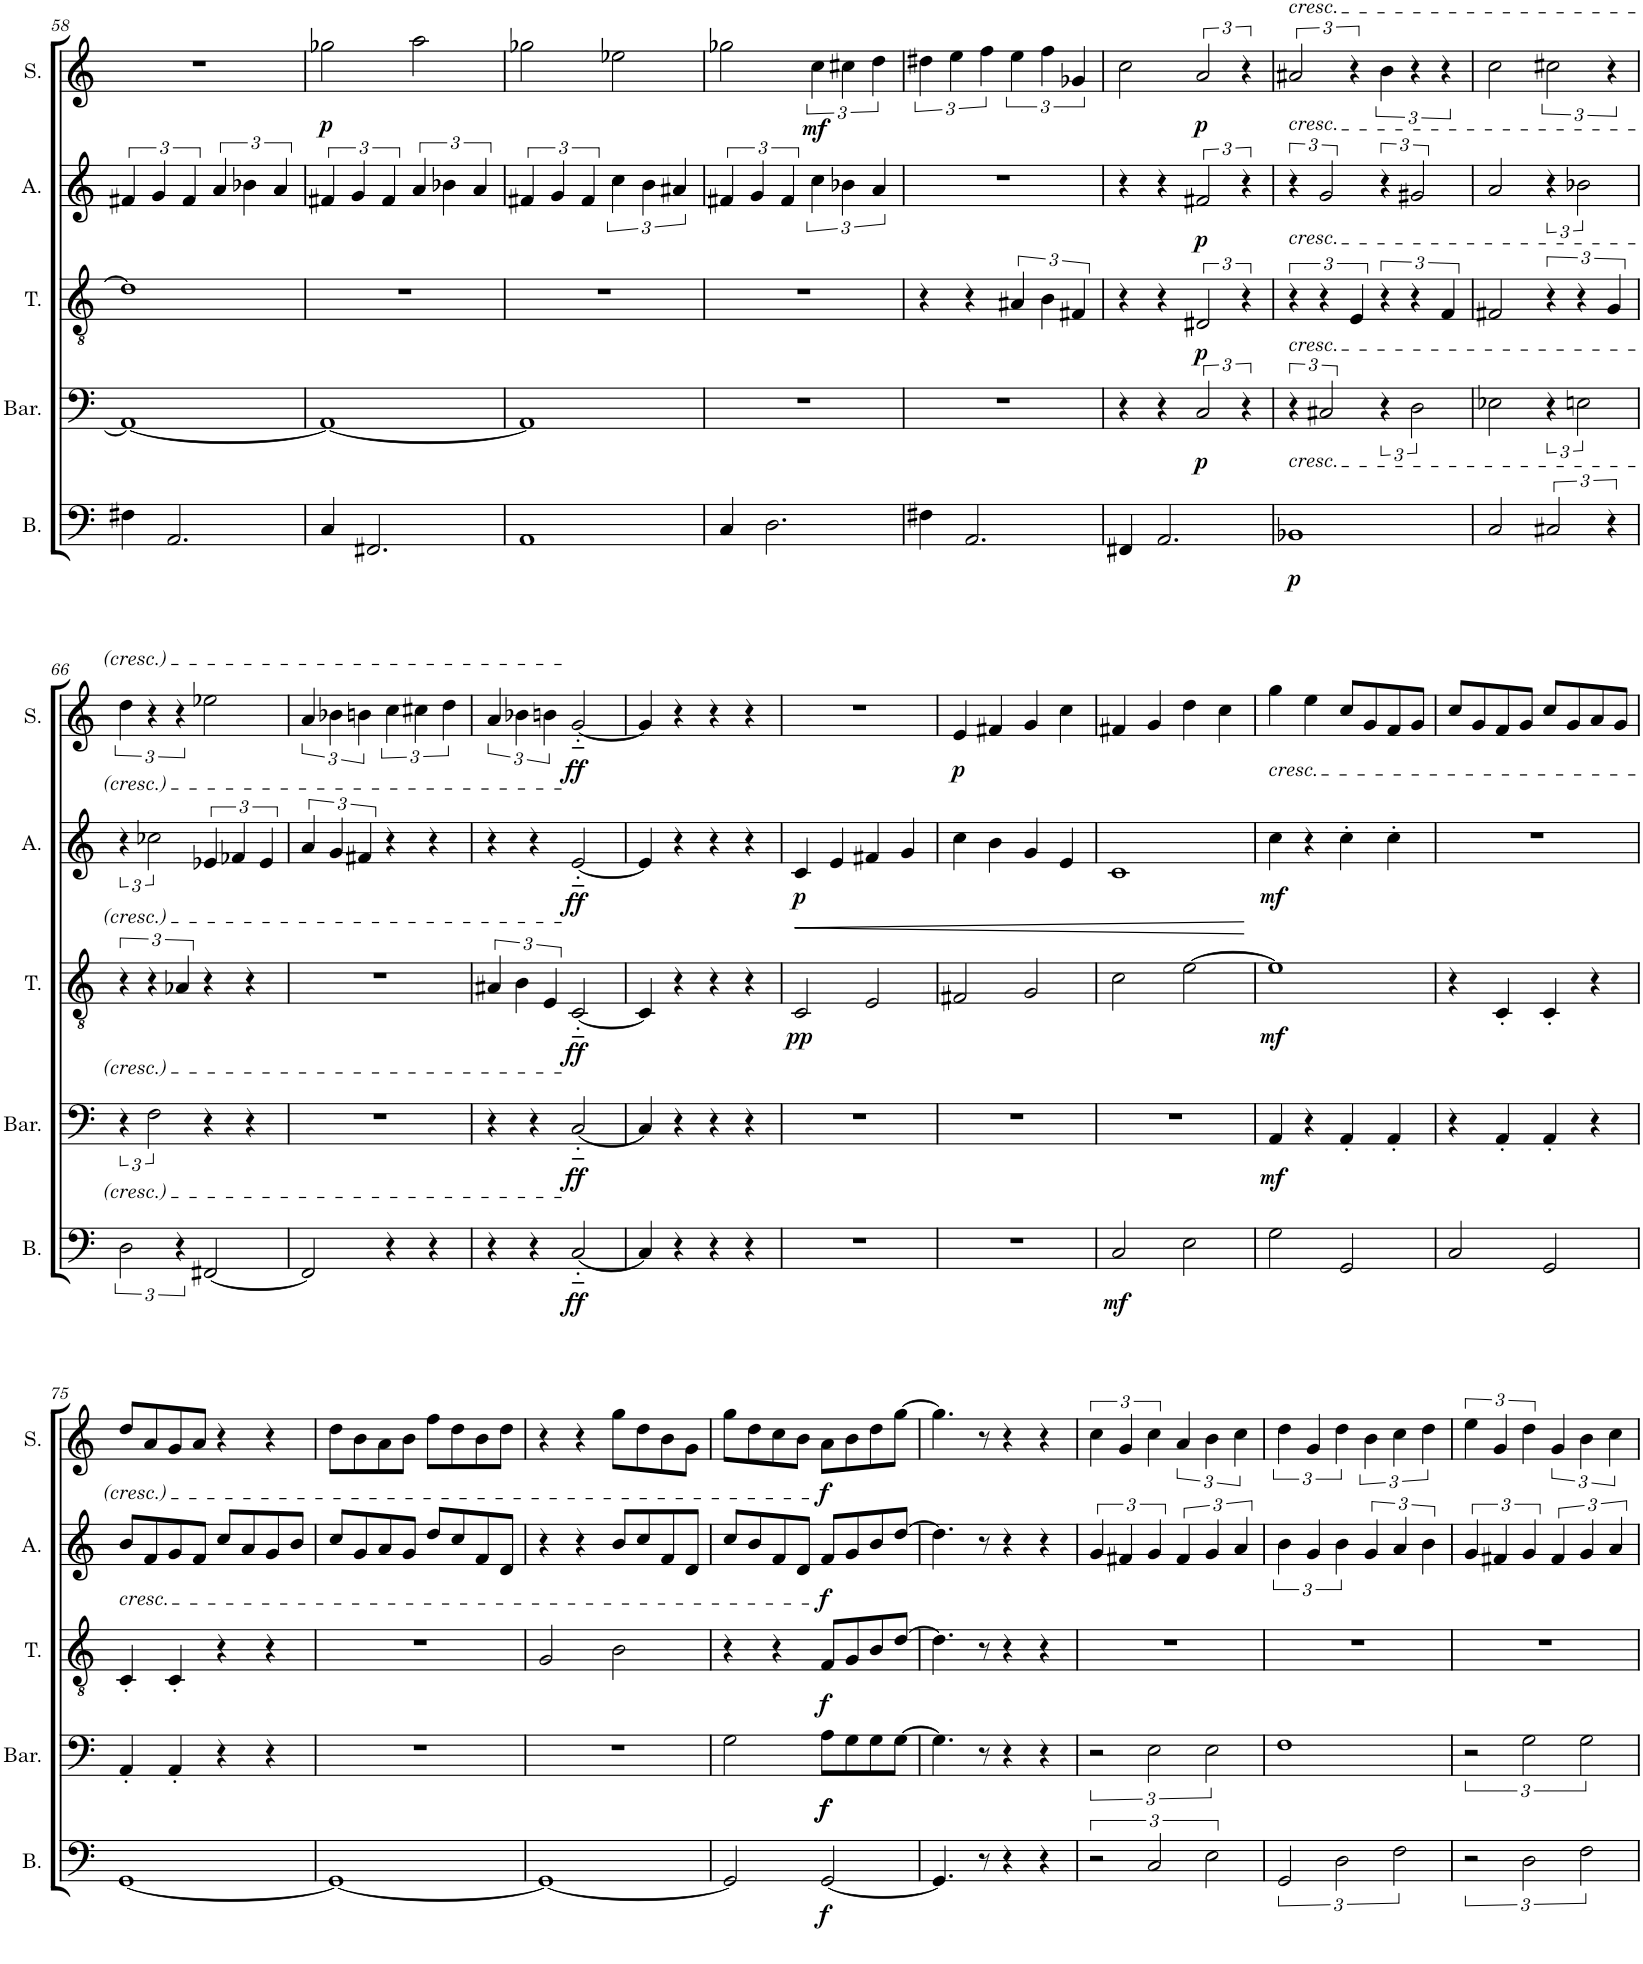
**kern	**dynam	**kern	**dynam	**kern	**dynam	**kern	**dynam	**kern	**dynam
*part5	*part5	*part4	*part4	*part3	*part3	*part2	*part2	*part1	*part1
*staff5	*staff5	*staff4	*staff4	*staff3	*staff3	*staff2	*staff2	*staff1	*staff1
*I"Bass	*	*I"Baritone	*	*I"Tenor	*	*I"Alto	*	*I"Soprano	*
*I'B.	*	*I'Bar.	*	*I'T.	*	*I'A.	*	*I'S.	*
!!LO:PB:g=z
*clefF4	*	*clefF4	*	*clefGv2	*	*clefG2	*	*clefG2	*
*k[]	*	*k[]	*	*k[]	*	*k[]	*	*k[]	*
*M4/4	*	*M4/4	*	*M4/4	*	*M4/4	*	*M4/4	*
=58	=58	=58	=58	=58	=58	=58	=58	=58	=58
4F#X\	.	1AA_	.	1d]	.	6f#X/	.	1r	.
.	.	.	.	.	.	6g/	.	.	.
2.AA/	.	.	.	.	.	.	.	.	.
.	.	.	.	.	.	6f#/	.	.	.
.	.	.	.	.	.	6a/	.	.	.
.	.	.	.	.	.	6b-X\	.	.	.
.	.	.	.	.	.	6a/	.	.	.
=59	=59	=59	=59	=59	=59	=59	=59	=59	=59
!	!	!	!	!	!	!	!	!	!LO:DY:b
4C/	.	1AA_	.	1r	.	6f#X/	.	2gg-X\	p
.	.	.	.	.	.	6g/	.	.	.
2.FF#X/	.	.	.	.	.	.	.	.	.
.	.	.	.	.	.	6f#/	.	.	.
.	.	.	.	.	.	6a/	.	2aa\	.
.	.	.	.	.	.	6b-X\	.	.	.
.	.	.	.	.	.	6a/	.	.	.
=60	=60	=60	=60	=60	=60	=60	=60	=60	=60
1AA	.	1AA]	.	1r	.	6f#X/	.	2gg-X\	.
.	.	.	.	.	.	6g/	.	.	.
.	.	.	.	.	.	6f#/	.	.	.
.	.	.	.	.	.	6cc\	.	2ee-X\	.
.	.	.	.	.	.	6b\	.	.	.
.	.	.	.	.	.	6a#X/	.	.	.
=61	=61	=61	=61	=61	=61	=61	=61	=61	=61
4C/	.	1r	.	1r	.	6f#X/	.	2gg-X\	.
.	.	.	.	.	.	6g/	.	.	.
2.D\	.	.	.	.	.	.	.	.	.
.	.	.	.	.	.	6f#/	.	.	.
!	!	!	!	!	!	!	!	!	!LO:DY:b
.	.	.	.	.	.	6cc\	.	6cc\	mf
.	.	.	.	.	.	6b-X\	.	6cc#X\	.
.	.	.	.	.	.	6a/	.	6dd\	.
=62	=62	=62	=62	=62	=62	=62	=62	=62	=62
4F#X\	.	1r	.	4r	.	1r	.	6dd#X\	.
.	.	.	.	.	.	.	.	6ee\	.
2.AA/	.	.	.	4r	.	.	.	.	.
.	.	.	.	.	.	.	.	6ff\	.
.	.	.	.	6A#X/	.	.	.	6ee\	.
.	.	.	.	6B\	.	.	.	6ff\	.
.	.	.	.	6F#X/	.	.	.	6g-X/	.
=63	=63	=63	=63	=63	=63	=63	=63	=63	=63
4FF#X/	.	4r	.	4r	.	4r	.	2cc\	.
2.AA/	.	4r	.	4r	.	4r	.	.	.
!	!	!	!LO:DY:b	!	!LO:DY:b	!	!LO:DY:b	!	!LO:DY:b
.	.	3C/	p	3D#X/	p	3f#X/	p	3a/	p
.	.	6r	.	6r	.	6r	.	6r	.
=64	=64	=64	=64	=64	=64	=64	=64	=64	=64
!	!	!	!	!	!	!	!	!LO:TX:a:i:t=cresc.	!
!	!	!	!	!	!	!LO:TX:a:i:t=cresc.	!	!	!
!	!	!	!	!LO:TX:a:i:t=cresc.	!	!	!	!	!
!	!	!LO:TX:a:i:t=cresc.	!	!	!	!	!	!	!
!LO:TX:a:i:t=cresc.	!	!	!	!	!	!	!	!	!
!	!LO:DY:b	!	!	!	!	!	!	!	!
1BB-X	p	6r	.	6r	.	6r	.	3a#X/	.
.	.	3C#X/	.	6r	.	3g/	.	.	.
.	.	.	.	6E/	.	.	.	6r	.
.	.	6r	.	6r	.	6r	.	6b\	.
.	.	3D\	.	6r	.	3g#X/	.	6r	.
.	.	.	.	6F/	.	.	.	6r	.
=65	=65	=65	=65	=65	=65	=65	=65	=65	=65
2C/	.	2E-X\	.	2F#X/	.	2a/	.	2cc\	.
3C#X/	.	6r	.	6r	.	6r	.	3cc#X\	.
.	.	3En\	.	6r	.	3b-X\	.	.	.
6r	.	.	.	6G/	.	.	.	6r	.
!!LO:LB:g=z
=66	=66	=66	=66	=66	=66	=66	=66	=66	=66
3D\	.	6r	.	6r	.	6r	.	6dd\	.
.	.	3F\	.	6r	.	3cc-X\	.	6r	.
6r	.	.	.	6A-X/	.	.	.	6r	.
[2FF#X/	.	4r	.	4r	.	6e-X/	.	2ee-X\	.
.	.	.	.	.	.	6f-X/	.	.	.
.	.	4r	.	4r	.	.	.	.	.
.	.	.	.	.	.	6e-/	.	.	.
=67	=67	=67	=67	=67	=67	=67	=67	=67	=67
2FF#/]	.	1r	.	1r	.	6a/	.	6a/	.
.	.	.	.	.	.	6g/	.	6b-X\	.
.	.	.	.	.	.	6f#X/	.	6bn\	.
4r	.	.	.	.	.	4r	.	6cc\	.
.	.	.	.	.	.	.	.	6cc#X\	.
4r	.	.	.	.	.	4r	.	.	.
.	.	.	.	.	.	.	.	6dd\	.
=68	=68	=68	=68	=68	=68	=68	=68	=68	=68
4r	.	4r	.	6A#X/	.	4r	.	6a/	.
.	.	.	.	6B\	.	.	.	6b-X\	.
4r	.	4r	.	.	.	4r	.	.	.
.	.	.	.	6E/	.	.	.	6bn\	.
!	!LO:DY:b	!	!LO:DY:b	!	!LO:DY:b	!	!LO:DY:b	!	!LO:DY:b
[2C'~/	ff	[2C'~/	ff	[2C'~/	ff	[2e'~/	ff	[2g'~/	ff
=69	=69	=69	=69	=69	=69	=69	=69	=69	=69
4C/]	.	4C/]	.	4C/]	.	4e/]	.	4g/]	.
4r	.	4r	.	4r	.	4r	.	4r	.
4r	.	4r	.	4r	.	4r	.	4r	.
4r	.	4r	.	4r	.	4r	.	4r	.
=70	=70	=70	=70	=70	=70	=70	=70	=70	=70
!	!	!	!	!	!LO:HP:b	!	!	!	!
!	!	!	!	!	!LO:DY:n=1:b	!	!LO:DY:b	!	!
1r	.	1r	.	2C/	< pp	4c/	p	1r	.
.	.	.	.	.	.	4e/	.	.	.
.	.	.	.	2E/	.	4f#X/	.	.	.
.	.	.	.	.	.	4g/	.	.	.
=71	=71	=71	=71	=71	=71	=71	=71	=71	=71
!	!	!	!	!	!	!	!	!	!LO:DY:b
1r	.	1r	.	2F#X/	.	4cc\	.	4e/	p
.	.	.	.	.	.	4b\	.	4f#X/	.
.	.	.	.	2G/	.	4g/	.	4g/	.
.	.	.	.	.	.	4e/	.	4cc\	.
=72	=72	=72	=72	=72	=72	=72	=72	=72	=72
!	!LO:DY:b	!	!	!	!	!	!	!	!
2C/	mf	1r	.	2c\	.	1c	.	4f#X/	.
.	.	.	.	.	.	.	.	4g/	.
2E\	.	.	.	[2e\	.	.	.	4dd\	.
.	.	.	.	.	.	.	.	4cc\	.
.	.	.	.	.	[	.	.	.	.
=73	=73	=73	=73	=73	=73	=73	=73	=73	=73
!	!	!	!	!	!	!	!	!LO:TX:b:i:t=cresc.	!
!	!	!	!LO:DY:b	!	!LO:DY:b	!	!LO:DY:b	!	!
2G\	.	4AA/	mf	1e]	mf	4cc\	mf	4gg\	.
.	.	4r	.	.	.	4r	.	4ee\	.
2GG/	.	4AA'/	.	.	.	4cc'\	.	8cc/L	.
.	.	.	.	.	.	.	.	8g/	.
.	.	4AA'/	.	.	.	4cc'\	.	8f/	.
.	.	.	.	.	.	.	.	8g/J	.
=74	=74	=74	=74	=74	=74	=74	=74	=74	=74
2C/	.	4r	.	4r	.	1r	.	8cc/L	.
.	.	.	.	.	.	.	.	8g/	.
.	.	4AA'/	.	4C'/	.	.	.	8f/	.
.	.	.	.	.	.	.	.	8g/J	.
2GG/	.	4AA'/	.	4C'/	.	.	.	8cc/L	.
.	.	.	.	.	.	.	.	8g/	.
.	.	4r	.	4r	.	.	.	8a/	.
.	.	.	.	.	.	.	.	8g/J	.
!!LO:LB:g=z
=75	=75	=75	=75	=75	=75	=75	=75	=75	=75
!	!	!	!	!	!	!LO:TX:b:i:t=cresc.	!	!	!
[1GG	.	4AA'/	.	4C'/	.	8b/L	.	8dd/L	.
.	.	.	.	.	.	8f/	.	8a/	.
.	.	4AA'/	.	4C'/	.	8g/	.	8g/	.
.	.	.	.	.	.	8f/J	.	8a/J	.
.	.	4r	.	4r	.	8cc/L	.	4r	.
.	.	.	.	.	.	8a/	.	.	.
.	.	4r	.	4r	.	8g/	.	4r	.
.	.	.	.	.	.	8b/J	.	.	.
=76	=76	=76	=76	=76	=76	=76	=76	=76	=76
1GG_	.	1r	.	1r	.	8cc/L	.	8dd\L	.
.	.	.	.	.	.	8g/	.	8b\	.
.	.	.	.	.	.	8a/	.	8a\	.
.	.	.	.	.	.	8g/J	.	8b\J	.
.	.	.	.	.	.	8dd/L	.	8ff\L	.
.	.	.	.	.	.	8cc/	.	8dd\	.
.	.	.	.	.	.	8f/	.	8b\	.
.	.	.	.	.	.	8d/J	.	8dd\J	.
=77	=77	=77	=77	=77	=77	=77	=77	=77	=77
1GG_	.	1r	.	2G/	.	4r	.	4r	.
.	.	.	.	.	.	4r	.	4r	.
.	.	.	.	2B\	.	8b/L	.	8gg\L	.
.	.	.	.	.	.	8cc/	.	8dd\	.
.	.	.	.	.	.	8f/	.	8b\	.
.	.	.	.	.	.	8d/J	.	8g\J	.
=78	=78	=78	=78	=78	=78	=78	=78	=78	=78
2GG/]	.	2G\	.	4r	.	8cc/L	.	8gg\L	.
.	.	.	.	.	.	8b/	.	8dd\	.
.	.	.	.	4r	.	8f/	.	8cc\	.
.	.	.	.	.	.	8d/J	.	8b\J	.
!	!LO:DY:b	!	!LO:DY:b	!	!	!	!	!	!
!	!	!	!LO:DY:n=1:b	!	!LO:DY:b	!	!LO:DY:b	!	!LO:DY:b
[2GG/	f	8A\L	f f	8F/L	f	8f/L	f	8a\L	f
.	.	8G\	.	8G/	.	8g/	.	8b\	.
.	.	8G\	.	8B/	.	8b/	.	8dd\	.
.	.	[8G\J	.	[8d/J	.	[8dd/J	.	[8gg\J	.
=79	=79	=79	=79	=79	=79	=79	=79	=79	=79
4.GG/]	.	4.G\]	.	4.d\]	.	4.dd\]	.	4.gg\]	.
8r	.	8r	.	8r	.	8r	.	8r	.
4r	.	4r	.	4r	.	4r	.	4r	.
4r	.	4r	.	4r	.	4r	.	4r	.
=80	=80	=80	=80	=80	=80	=80	=80	=80	=80
3r	.	3r	.	1r	.	6g/	.	6cc\	.
.	.	.	.	.	.	6f#X/	.	6g/	.
3C/	.	3E\	.	.	.	6g/	.	6cc\	.
.	.	.	.	.	.	6f#/	.	6a/	.
3E\	.	3E\	.	.	.	6g/	.	6b\	.
.	.	.	.	.	.	6a/	.	6cc\	.
=81	=81	=81	=81	=81	=81	=81	=81	=81	=81
3GG/	.	1F	.	1r	.	6b\	.	6dd\	.
.	.	.	.	.	.	6g/	.	6g/	.
3D\	.	.	.	.	.	6b\	.	6dd\	.
.	.	.	.	.	.	6g/	.	6b\	.
3F\	.	.	.	.	.	6a/	.	6cc\	.
.	.	.	.	.	.	6b\	.	6dd\	.
=82	=82	=82	=82	=82	=82	=82	=82	=82	=82
3r	.	3r	.	1r	.	6g/	.	6ee\	.
.	.	.	.	.	.	6f#X/	.	6g/	.
3D\	.	3G\	.	.	.	6g/	.	6dd\	.
.	.	.	.	.	.	6f#/	.	6g/	.
3F\	.	3G\	.	.	.	6g/	.	6b\	.
.	.	.	.	.	.	6a/	.	6cc\	.
=	=	=	=	=	=	=	=	=	=
*-	*-	*-	*-	*-	*-	*-	*-	*-	*-
